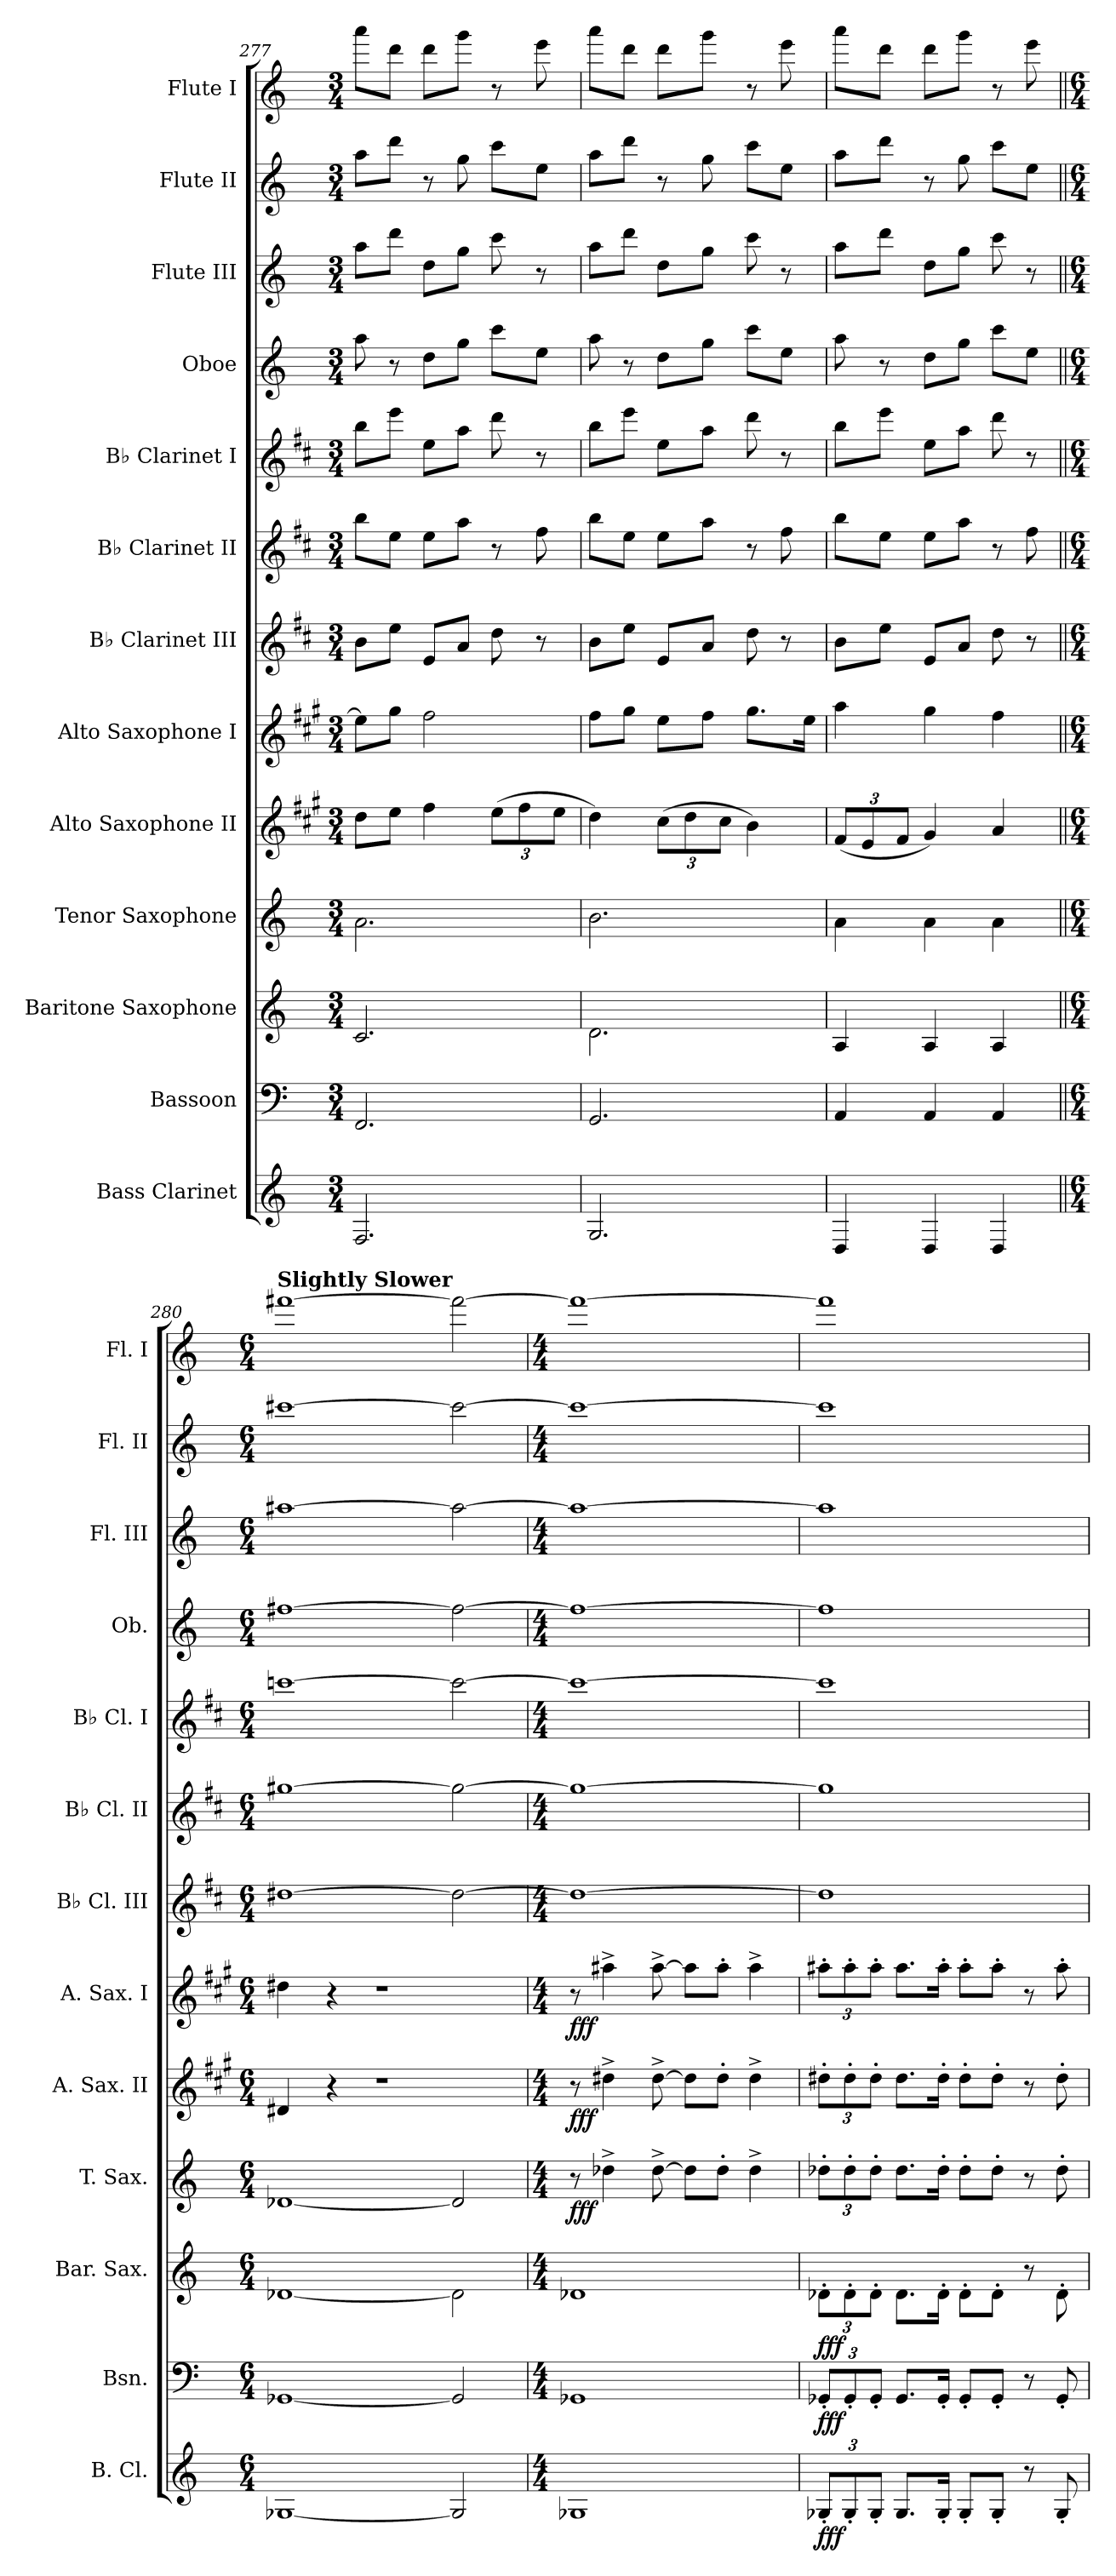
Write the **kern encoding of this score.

**kern	**dynam	**kern	**dynam	**kern	**dynam	**kern	**dynam	**kern	**dynam	**kern	**dynam	**kern	**kern	**kern	**kern	**kern	**kern	**kern
*part13	*part13	*part12	*part12	*part11	*part11	*part10	*part10	*part9	*part9	*part8	*part8	*part7	*part6	*part5	*part4	*part3	*part2	*part1
*staff13	*staff13	*staff12	*staff12	*staff11	*staff11	*staff10	*staff10	*staff9	*staff9	*staff8	*staff8	*staff7	*staff6	*staff5	*staff4	*staff3	*staff2	*staff1
*I"Bass Clarinet	*	*I"Bassoon	*	*I"Baritone Saxophone	*	*I"Tenor Saxophone	*	*I"Alto Saxophone II	*	*I"Alto Saxophone I	*	*I"B♭ Clarinet III	*I"B♭ Clarinet II	*I"B♭ Clarinet I	*I"Oboe	*I"Flute III	*I"Flute II	*I"Flute I
*I'B. Cl.	*	*I'Bsn.	*	*I'Bar. Sax.	*	*I'T. Sax.	*	*I'A. Sax. II	*	*I'A. Sax. I	*	*I'B♭ Cl. III	*I'B♭ Cl. II	*I'B♭ Cl. I	*I'Ob.	*I'Fl. III	*I'Fl. II	*I'Fl. I
*clefG2	*	*clefF4	*	*clefG2	*	*clefG2	*	*clefG2	*	*clefG2	*	*clefG2	*clefG2	*clefG2	*clefG2	*clefG2	*clefG2	*clefG2
*ITrd8c14	*	*	*	*ITrd12c21	*	*ITrd8c14	*	*ITrd5c9	*	*ITrd5c9	*	*ITrd1c2	*ITrd1c2	*ITrd1c2	*	*	*	*
*k[]	*	*k[]	*	*k[]	*	*k[]	*	*k[]	*	*k[]	*	*k[]	*k[]	*k[]	*k[]	*k[]	*k[]	*k[]
*M3/4	*	*M3/4	*	*M3/4	*	*M3/4	*	*M3/4	*	*M3/4	*	*M3/4	*M3/4	*M3/4	*M3/4	*M3/4	*M3/4	*M3/4
=277	=277	=277	=277	=277	=277	=277	=277	=277	=277	=277	=277	=277	=277	=277	=277	=277	=277	=277
2.FF/	.	2.FF/	.	2.C/	.	2.A\	.	8f\L	.	8g\L]	.	8a\L	8aa\L	8aa\L	8aa\	8aa\L	8aa\L	8aaa\L
.	.	.	.	.	.	.	.	8g\J	.	8b\J	.	8dd\J	8dd\J	8ddd\J	8r	8ddd\J	8ddd\J	8ddd\J
.	.	.	.	.	.	.	.	4a\	.	2a\	.	8d/L	8dd\L	8dd\L	8dd\L	8dd\L	8r	8ddd\L
.	.	.	.	.	.	.	.	.	.	.	.	8g/J	8gg\J	8gg\J	8gg\J	8gg\J	8gg\	8ggg\J
*	*	*	*	*	*	*	*	*Xbrackettup	*	*	*	*	*	*	*	*	*	*
.	.	.	.	.	.	.	.	(>12g\L	.	.	.	8cc\	8r	8ccc\	8ccc\L	8ccc\	8ccc\L	8r
.	.	.	.	.	.	.	.	12a\	.	.	.	.	.	.	.	.	.	.
.	.	.	.	.	.	.	.	.	.	.	.	8r	8ee\	8r	8ee\J	8r	8ee\J	8eee\
.	.	.	.	.	.	.	.	12g\J	.	.	.	.	.	.	.	.	.	.
=278	=278	=278	=278	=278	=278	=278	=278	=278	=278	=278	=278	=278	=278	=278	=278	=278	=278	=278
2.GG/	.	2.GG/	.	2.D\	.	2.B\	.	4f\)	.	8a\L	.	8a\L	8aa\L	8aa\L	8aa\	8aa\L	8aa\L	8aaa\L
.	.	.	.	.	.	.	.	.	.	8b\J	.	8dd\J	8dd\J	8ddd\J	8r	8ddd\J	8ddd\J	8ddd\J
.	.	.	.	.	.	.	.	(>12e\L	.	8g\L	.	8d/L	8dd\L	8dd\L	8dd\L	8dd\L	8r	8ddd\L
.	.	.	.	.	.	.	.	12f\	.	.	.	.	.	.	.	.	.	.
.	.	.	.	.	.	.	.	.	.	8a\J	.	8g/J	8gg\J	8gg\J	8gg\J	8gg\J	8gg\	8ggg\J
.	.	.	.	.	.	.	.	12e\J	.	.	.	.	.	.	.	.	.	.
.	.	.	.	.	.	.	.	4d\)	.	8.b\L	.	8cc\	8r	8ccc\	8ccc\L	8ccc\	8ccc\L	8r
.	.	.	.	.	.	.	.	.	.	.	.	8r	8ee\	8r	8ee\J	8r	8ee\J	8eee\
.	.	.	.	.	.	.	.	.	.	16g\Jk	.	.	.	.	.	.	.	.
!!LO:PB:g=z
=279	=279	=279	=279	=279	=279	=279	=279	=279	=279	=279	=279	=279	=279	=279	=279	=279	=279	=279
4DD/	.	4AA/	.	4AA/	.	4A\	.	(<12A/L	.	4cc\	.	8a\L	8aa\L	8aa\L	8aa\	8aa\L	8aa\L	8aaa\L
.	.	.	.	.	.	.	.	12G/	.	.	.	.	.	.	.	.	.	.
.	.	.	.	.	.	.	.	.	.	.	.	8dd\J	8dd\J	8ddd\J	8r	8ddd\J	8ddd\J	8ddd\J
.	.	.	.	.	.	.	.	12A/J	.	.	.	.	.	.	.	.	.	.
4DD/	.	4AA/	.	4AA/	.	4A\	.	4B/)	.	4b\	.	8d/L	8dd\L	8dd\L	8dd\L	8dd\L	8r	8ddd\L
.	.	.	.	.	.	.	.	.	.	.	.	8g/J	8gg\J	8gg\J	8gg\J	8gg\J	8gg\	8ggg\J
4DD/	.	4AA/	.	4AA/	.	4A\	.	4c/	.	4a\	.	8cc\	8r	8ccc\	8ccc\L	8ccc\	8ccc\L	8r
.	.	.	.	.	.	.	.	.	.	.	.	8r	8ee\	8r	8ee\J	8r	8ee\J	8eee\
=280||	=280||	=280||	=280||	=280||	=280||	=280||	=280||	=280||	=280||	=280||	=280||	=280||	=280||	=280||	=280||	=280||	=280||	=280||
!!LO:REH:place=s1:a:B:fs=14:t=P
*M6/4	*	*M6/4	*	*M6/4	*	*M6/4	*	*M6/4	*	*M6/4	*	*M6/4	*M6/4	*M6/4	*M6/4	*M6/4	*M6/4	*M6/4
*	*	*	*	*	*	*	*	*	*	*	*	*	*	*	*	*	*	*MM160
!	!	!	!	!	!	!	!	!	!	!	!	!	!	!	!	!	!	!LO:TX:a:B:t=Slightly Slower
[1GG-X	.	[1GG-X	.	[1D-X	.	[1D-X	.	4F#X/	.	4f#X\	.	[1cc#X	[1ff#X	[1bb-X	[1ff#X	[1aa#X	[1ccc#X	[1fff#X
.	.	.	.	.	.	.	.	4r	.	4r	.	.	.	.	.	.	.	.
.	.	.	.	.	.	.	.	1r	.	1r	.	.	.	.	.	.	.	.
2GG-/]	.	2GG-/]	.	2D-\]	.	2D-/]	.	.	.	.	.	2cc#\_	2ff#\_	2bb-\_	2ff#\_	2aa#\_	2ccc#\_	2fff#\_
=281	=281	=281	=281	=281	=281	=281	=281	=281	=281	=281	=281	=281	=281	=281	=281	=281	=281	=281
*M4/4	*	*M4/4	*	*M4/4	*	*M4/4	*	*M4/4	*	*M4/4	*	*M4/4	*M4/4	*M4/4	*M4/4	*M4/4	*M4/4	*M4/4
!	!	!	!	!	!	!	!LO:DY:b	!	!LO:DY:b	!	!LO:DY:b	!	!	!	!	!	!	!
1GG-X	.	1GG-X	.	1D-X	.	8r	fff	8r	fff	8r	fff	1cc#_	1ff#_	1bb-_	1ff#_	1aa#_	1ccc#_	1fff#_
.	.	.	.	.	.	4d-X^\	.	4f#X^\	.	4cc#X^\	.	.	.	.	.	.	.	.
.	.	.	.	.	.	[8d-^\	.	[8f#^\	.	[8cc#^\	.	.	.	.	.	.	.	.
.	.	.	.	.	.	8d-\L]	.	8f#\L]	.	8cc#\L]	.	.	.	.	.	.	.	.
.	.	.	.	.	.	8d-'\J	.	8f#'\J	.	8cc#'\J	.	.	.	.	.	.	.	.
.	.	.	.	.	.	4d-^\	.	4f#^\	.	4cc#^\	.	.	.	.	.	.	.	.
=282	=282	=282	=282	=282	=282	=282	=282	=282	=282	=282	=282	=282	=282	=282	=282	=282	=282	=282
*Xbrackettup	*	*Xbrackettup	*	*Xbrackettup	*	*Xbrackettup	*	*	*	*Xbrackettup	*	*	*	*	*	*	*	*
!	!LO:DY:b	!	!LO:DY:b	!	!LO:DY:b	!	!	!	!	!	!	!	!	!	!	!	!	!
12GG-X'/L	fff	12GG-X'/L	fff	12D-X'\L	fff	12d-X'\L	.	12f#X'\L	.	12cc#X'\L	.	1cc#]	1ff#]	1bb-]	1ff#]	1aa#]	1ccc#]	1fff#]
12GG-'/	.	12GG-'/	.	12D-'\	.	12d-'\	.	12f#'\	.	12cc#'\	.	.	.	.	.	.	.	.
12GG-'/J	.	12GG-'/J	.	12D-'\J	.	12d-'\J	.	12f#'\J	.	12cc#'\J	.	.	.	.	.	.	.	.
8.GG-/L	.	8.GG-/L	.	8.D-\L	.	8.d-\L	.	8.f#\L	.	8.cc#\L	.	.	.	.	.	.	.	.
16GG-'/Jk	.	16GG-'/Jk	.	16D-'\Jk	.	16d-'\Jk	.	16f#'\Jk	.	16cc#'\Jk	.	.	.	.	.	.	.	.
8GG-'/L	.	8GG-'/L	.	8D-'\L	.	8d-'\L	.	8f#'\L	.	8cc#'\L	.	.	.	.	.	.	.	.
8GG-'/J	.	8GG-'/J	.	8D-'\J	.	8d-'\J	.	8f#'\J	.	8cc#'\J	.	.	.	.	.	.	.	.
8r	.	8r	.	8r	.	8r	.	8r	.	8r	.	.	.	.	.	.	.	.
8GG-'/	.	8GG-'/	.	8D-'\	.	8d-'\	.	8f#'\	.	8cc#'\	.	.	.	.	.	.	.	.
=	=	=	=	=	=	=	=	=	=	=	=	=	=	=	=	=	=	=
*-	*-	*-	*-	*-	*-	*-	*-	*-	*-	*-	*-	*-	*-	*-	*-	*-	*-	*-
